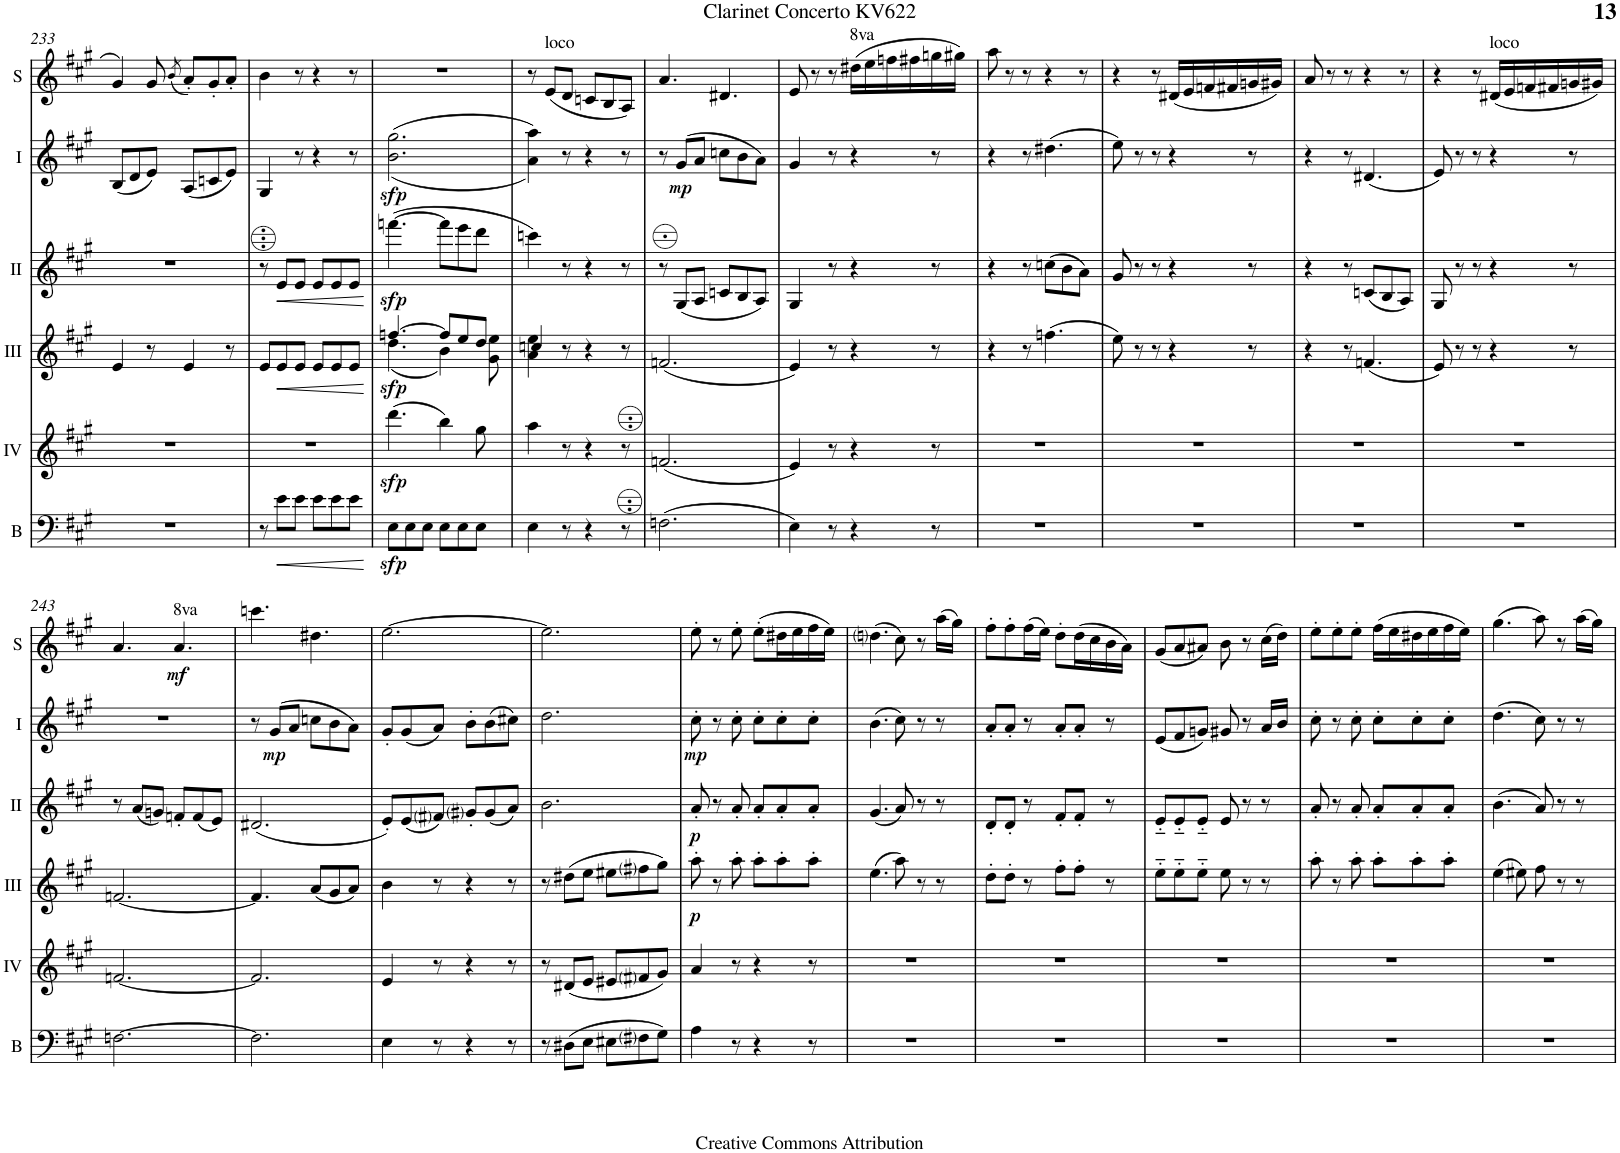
**kern	**dynam	**kern	**dynam	**kern	**dynam	**kern	**dynam	**kern	**dynam	**kern	**dynam
*part6	*part6	*part5	*part5	*part4	*part4	*part3	*part3	*part2	*part2	*part1	*part1
*staff6	*staff6	*staff5	*staff5	*staff4	*staff4	*staff3	*staff3	*staff2	*staff2	*staff1	*staff1
*I"Bass	*	*I"Acc. 4	*	*I"Acc. 3	*	*I"Acc. 2	*	*I"Acc. 1	*	*I"Solo bayan	*
*I'B	*	*	*	*	*	*	*	*	*	*I'S	*
!!LO:PB:g=z
*clefF4	*	*clefG2	*	*clefG2	*	*clefG2	*	*clefG2	*	*clefG2	*
*Trd7c12	*	*Trd7c12	*	*Trd7c12	*	*	*	*	*	*	*
*k[f#c#g#]	*	*k[f#c#g#]	*	*k[f#c#g#]	*	*k[f#c#g#]	*	*k[f#c#g#]	*	*k[f#c#g#]	*
*M6/8	*	*M6/8	*	*M6/8	*	*M6/8	*	*M6/8	*	*M6/8	*
=233	=233	=233	=233	=233	=233	=233	=233	=233	=233	=233	=233
2.r	.	2.r	.	4e/	.	2.r	.	(8B/L	.	4g#/	.
.	.	.	.	.	.	.	.	8d/	.	.	.
.	.	.	.	8r	.	.	.	8e/J)	.	8g#/	.
.	.	.	.	.	.	.	.	.	.	(8qb/	.
.	.	.	.	4e/	.	.	.	(8A/L	.	8a'/L)	.
.	.	.	.	.	.	.	.	8cn/	.	8g#'/	.
.	.	.	.	8r	.	.	.	8e/J)	.	8a'/J	.
=234	=234	=234	=234	=234	=234	=234	=234	=234	=234	=234	=234
8r	.	2.r	.	8e/L	.	8r	.	4G#/	.	4b\	.
!	!LO:HP:b	!	!	!	!LO:HP:b	!	!LO:HP:b	!	!	!	!
8e\L	<	.	.	8e/	<	8E/L	<	.	.	.	.
8e\J	.	.	.	8e/J	.	8E/J	.	8r	.	8r	.
8e\L	.	.	.	8e/L	.	8E/L	.	4r	.	4r	.
8e\	.	.	.	8e/	.	8E/	.	.	.	.	.
8e\J	.	.	.	8e/J	.	8E/J	.	8r	.	8r	.
.	[	.	.	.	[	.	[	.	.	.	.
=235	=235	=235	=235	=235	=235	=235	=235	=235	=235	=235	=235
*	*	*	*	*^	*	*	*	*	*	*	*
!	!LO:DY:b	!	!LO:DY:b	!	!	!LO:DY:b	!	!LO:DY:b	!	!LO:DY:b	!	!
8E\L	sfp	(4.dddd\	sfp	[4.ffn/	(4.dd\	sfp	([4.ffn\	sfp	(<(2.b\ 2.gg#\	sfp	2.r	.
8E\	.	.	.	.	.	.	.	.	.	.	.	.
8E\J	.	.	.	.	.	.	.	.	.	.	.	.
8E\L	.	4bbb\)	.	8ff/L]	4b\)	.	8ff\L]	.	.	.	.	.
8E\	.	.	.	8ee/	.	.	8ee\	.	.	.	.	.
8E\J	.	8ggg#\	.	8dd/J	8g#\ 8ee\	.	8dd\J	.	.	.	.	.
=236	=236	=236	=236	=236	=236	=236	=236	=236	=236	=236	=236	=236
4E\	.	4aaa\	.	4ccn/	4a\ 4ee\	.	4ccn\)	.	4a\ 4aa\))	.	8r	.
!	!	!	!	!	!	!	!	!	!	!	!LO:TX:a:t=loco	!
.	.	.	.	.	.	.	.	.	.	.	(8E/L	.
8r	.	8r	.	8r	2ryy	.	8r	.	8r	.	8D/J	.
4r	.	4r	.	4r	.	.	4r	.	4r	.	8Cn/L	.
.	.	.	.	.	.	.	.	.	.	.	8BB/	.
8r	.	8r	.	8r	.	.	8r	.	8r	.	8AA/J)	.
*	*	*	*	*v	*v	*	*	*	*	*	*	*
=237	=237	=237	=237	=237	=237	=237	=237	=237	=237	=237	=237
(2.Fn\	.	(2.fn/	.	(2.fn/	.	8r	.	8r	.	4.A/	.
!	!	!	!	!	!	!	!	!	!LO:DY:b	!	!
.	.	.	.	.	.	(8G#/L	.	(8g#/L	mp	.	.
.	.	.	.	.	.	8A/J	.	8a/J	.	.	.
.	.	.	.	.	.	8cn/L	.	8ccn\L	.	4.D#X/	.
.	.	.	.	.	.	8B/	.	8b\	.	.	.
.	.	.	.	.	.	8A/J)	.	8a\J)	.	.	.
=238	=238	=238	=238	=238	=238	=238	=238	=238	=238	=238	=238
4E\)	.	4e/)	.	4e/)	.	4G#/	.	4g#/	.	8E/	.
.	.	.	.	.	.	.	.	.	.	8r	.
8r	.	8r	.	8r	.	8r	.	8r	.	8r	.
!	!	!	!	!	!	!	!	!	!	!LO:TX:a:t=8va	!
4r	.	4r	.	4r	.	4r	.	4r	.	(16dd#X\LL	.
.	.	.	.	.	.	.	.	.	.	16ee\	.
.	.	.	.	.	.	.	.	.	.	16ffn\	.
.	.	.	.	.	.	.	.	.	.	16ff#X\	.
8r	.	8r	.	8r	.	8r	.	8r	.	16ggn\	.
.	.	.	.	.	.	.	.	.	.	16gg#X\JJ)	.
=239	=239	=239	=239	=239	=239	=239	=239	=239	=239	=239	=239
2.r	.	2.r	.	4r	.	4r	.	4r	.	8aa\	.
.	.	.	.	.	.	.	.	.	.	8r	.
.	.	.	.	8r	.	8r	.	8r	.	8r	.
.	.	.	.	(4.ffn\	.	(8ccn\L	.	(4.dd#X\	.	4r	.
.	.	.	.	.	.	8b\	.	.	.	.	.
.	.	.	.	.	.	8a\J)	.	.	.	8r	.
=240	=240	=240	=240	=240	=240	=240	=240	=240	=240	=240	=240
2.r	.	2.r	.	8ee\)	.	8g#/	.	8ee\)	.	4r	.
.	.	.	.	8r	.	8r	.	8r	.	.	.
.	.	.	.	8r	.	8r	.	8r	.	8r	.
.	.	.	.	4r	.	4r	.	4r	.	(16d#X/LL	.
.	.	.	.	.	.	.	.	.	.	16e/	.
.	.	.	.	.	.	.	.	.	.	16fn/	.
.	.	.	.	.	.	.	.	.	.	16f#X/	.
.	.	.	.	8r	.	8r	.	8r	.	16gn/	.
.	.	.	.	.	.	.	.	.	.	16g#X/JJ)	.
=241	=241	=241	=241	=241	=241	=241	=241	=241	=241	=241	=241
2.r	.	2.r	.	4r	.	4r	.	4r	.	8a/	.
.	.	.	.	.	.	.	.	.	.	8r	.
.	.	.	.	8r	.	8r	.	8r	.	8r	.
.	.	.	.	(4.fn/	.	(8cn/L	.	(4.d#X/	.	4r	.
.	.	.	.	.	.	8B/	.	.	.	.	.
.	.	.	.	.	.	8A/J)	.	.	.	8r	.
=242	=242	=242	=242	=242	=242	=242	=242	=242	=242	=242	=242
2.r	.	2.r	.	8e/)	.	8G#/	.	8e/)	.	4r	.
.	.	.	.	8r	.	8r	.	8r	.	.	.
.	.	.	.	8r	.	8r	.	8r	.	8r	.
!	!	!	!	!	!	!	!	!	!	!LO:TX:a:t=loco	!
.	.	.	.	4r	.	4r	.	4r	.	(16D#X/LL	.
.	.	.	.	.	.	.	.	.	.	16E/	.
.	.	.	.	.	.	.	.	.	.	16Fn/	.
.	.	.	.	.	.	.	.	.	.	16F#X/	.
.	.	.	.	8r	.	8r	.	8r	.	16Gn/	.
.	.	.	.	.	.	.	.	.	.	16G#X/JJ)	.
!!LO:LB:g=z
=243	=243	=243	=243	=243	=243	=243	=243	=243	=243	=243	=243
[2.Fn\	.	[2.fn/	.	[2.fn/	.	8r	.	2.r	.	4.A/	.
.	.	.	.	.	.	(8a/L	.	.	.	.	.
.	.	.	.	.	.	8gn/J)	.	.	.	.	.
!	!	!	!	!	!	!	!	!	!	!LO:TX:a:t=8va	!
!	!	!	!	!	!	!	!	!	!	!	!LO:DY:b
.	.	.	.	.	.	8fn'/L	.	.	.	4.a/	mf
.	.	.	.	.	.	(8f/	.	.	.	.	.
.	.	.	.	.	.	8e/J)	.	.	.	.	.
=244	=244	=244	=244	=244	=244	=244	=244	=244	=244	=244	=244
2.F\]	.	2.f/]	.	4.f/]	.	(2.d#X/	.	8r	.	4.cccn\	.
!	!	!	!	!	!	!	!	!	!LO:DY:b	!	!
.	.	.	.	.	.	.	.	(8g#/L	mp	.	.
.	.	.	.	.	.	.	.	8a/J	.	.	.
.	.	.	.	(8a/L	.	.	.	8ccn\L	.	4.dd#X\	.
.	.	.	.	8g#/	.	.	.	8b\	.	.	.
.	.	.	.	8a/J)	.	.	.	8a\J)	.	.	.
=245	=245	=245	=245	=245	=245	=245	=245	=245	=245	=245	=245
4E\	.	4e/	.	4b\	.	8e'/L)	.	8g#'/L	.	[2.ee\	.
.	.	.	.	.	.	(8e/	.	(8g#/	.	.	.
8r	.	8r	.	8r	.	8f#i/J)	.	8a/J)	.	.	.
4r	.	4r	.	4r	.	8g#i'/L	.	8b'\L	.	.	.
.	.	.	.	.	.	(8g#/	.	(8b\	.	.	.
8r	.	8r	.	8r	.	8a/J)	.	8cc#X\J)	.	.	.
=246	=246	=246	=246	=246	=246	=246	=246	=246	=246	=246	=246
8r	.	8r	.	8r	.	2.b\	.	2.dd\	.	2.ee\]	.
(8D#X\L	.	(8d#X/L	.	(8dd#X\L	.	.	.	.	.	.	.
8E\J	.	8e/J	.	8ee\J	.	.	.	.	.	.	.
8E#X\L	.	8e#X/L	.	8ee#X\L	.	.	.	.	.	.	.
8F#i\	.	8f#i/	.	8ff#i\	.	.	.	.	.	.	.
8G#\J)	.	8g#/J)	.	8gg#\J)	.	.	.	.	.	.	.
=247	=247	=247	=247	=247	=247	=247	=247	=247	=247	=247	=247
!	!	!	!	!	!LO:DY:b	!	!LO:DY:b	!	!LO:DY:b	!	!
4A\	.	4a/	.	8aa'\	p	8a'/	p	8cc#'\	mp	8ee'\	.
.	.	.	.	8r	.	8r	.	8r	.	8r	.
8r	.	8r	.	8aa'\	.	8a'/	.	8cc#'\	.	8ee'\	.
4r	.	4r	.	8aa'\L	.	8a'/L	.	8cc#'\L	.	(8ee'\L	.
.	.	.	.	8aa'\	.	8a'/	.	8cc#'\	.	16dd#X\L	.
.	.	.	.	.	.	.	.	.	.	16ee\	.
8r	.	8r	.	8aa'\J	.	8a'/J	.	8cc#'\J	.	16ff#\	.
.	.	.	.	.	.	.	.	.	.	16ee\JJ)	.
=248	=248	=248	=248	=248	=248	=248	=248	=248	=248	=248	=248
2.r	.	2.r	.	(4.ee\	.	(4.g#/	.	(4.b\	.	(4.ddni\	.
.	.	.	.	8aa\)	.	8a/)	.	8cc#\)	.	8cc#\)	.
.	.	.	.	8r	.	8r	.	8r	.	8r	.
.	.	.	.	8r	.	8r	.	8r	.	(16aa\LL	.
.	.	.	.	.	.	.	.	.	.	16gg#\JJ)	.
=249	=249	=249	=249	=249	=249	=249	=249	=249	=249	=249	=249
2.r	.	2.r	.	8dd'\L	.	8d'/L	.	8a'/L	.	8ff#'\L	.
.	.	.	.	8dd'\J	.	8d'/J	.	8a'/J	.	8ff#'\	.
.	.	.	.	8r	.	8r	.	8r	.	(16ff#\L	.
.	.	.	.	.	.	.	.	.	.	16ee\JJ)	.
.	.	.	.	8ff#'\L	.	8f#'/L	.	8a'/L	.	8dd'\L	.
.	.	.	.	8ff#'\J	.	8f#'/J	.	8a'/J	.	(16dd\L	.
.	.	.	.	.	.	.	.	.	.	16cc#\	.
.	.	.	.	8r	.	8r	.	8r	.	16b\	.
.	.	.	.	.	.	.	.	.	.	16a\JJ)	.
=250	=250	=250	=250	=250	=250	=250	=250	=250	=250	=250	=250
2.r	.	2.r	.	8ee\L	.	8e/L	.	(8e/L	.	(8g#/L	.
.	.	.	.	8ee\	.	8e/	.	8f#/	.	8a/	.
.	.	.	.	8ee\J	.	8e/J	.	8gn/J)	.	8a#X/J)	.
.	.	.	.	8ee\	.	8e/	.	8g#X/	.	8b\	.
.	.	.	.	8r	.	8r	.	8r	.	8r	.
.	.	.	.	8r	.	8r	.	16a/LL	.	(16cc#\LL	.
.	.	.	.	.	.	.	.	16b/JJ	.	16dd\JJ)	.
=251	=251	=251	=251	=251	=251	=251	=251	=251	=251	=251	=251
2.r	.	2.r	.	8aa'\	.	8a'/	.	8cc#'\	.	8ee'\L	.
.	.	.	.	8r	.	8r	.	8r	.	8ee'\	.
.	.	.	.	8aa'\	.	8a'/	.	8cc#'\	.	8ee'\J	.
.	.	.	.	8aa'\L	.	8a'/L	.	8cc#'\L	.	(16ff#\LL	.
.	.	.	.	.	.	.	.	.	.	16ee\	.
.	.	.	.	8aa'\	.	8a'/	.	8cc#'\	.	16dd#X\	.
.	.	.	.	.	.	.	.	.	.	16ee\	.
.	.	.	.	8aa'\J	.	8a'/J	.	8cc#'\J	.	16ff#\	.
.	.	.	.	.	.	.	.	.	.	16ee\JJ)	.
=252	=252	=252	=252	=252	=252	=252	=252	=252	=252	=252	=252
2.r	.	2.r	.	(4ee\	.	(4.b\	.	(4.dd\	.	(4.gg#\	.
.	.	.	.	8ee#X\)	.	.	.	.	.	.	.
.	.	.	.	8ff#\	.	8a/)	.	8cc#\)	.	8aa\)	.
.	.	.	.	8r	.	8r	.	8r	.	8r	.
.	.	.	.	8r	.	8r	.	8r	.	(16aa\LL	.
.	.	.	.	.	.	.	.	.	.	16gg#\JJ)	.
=	=	=	=	=	=	=	=	=	=	=	=
*-	*-	*-	*-	*-	*-	*-	*-	*-	*-	*-	*-
